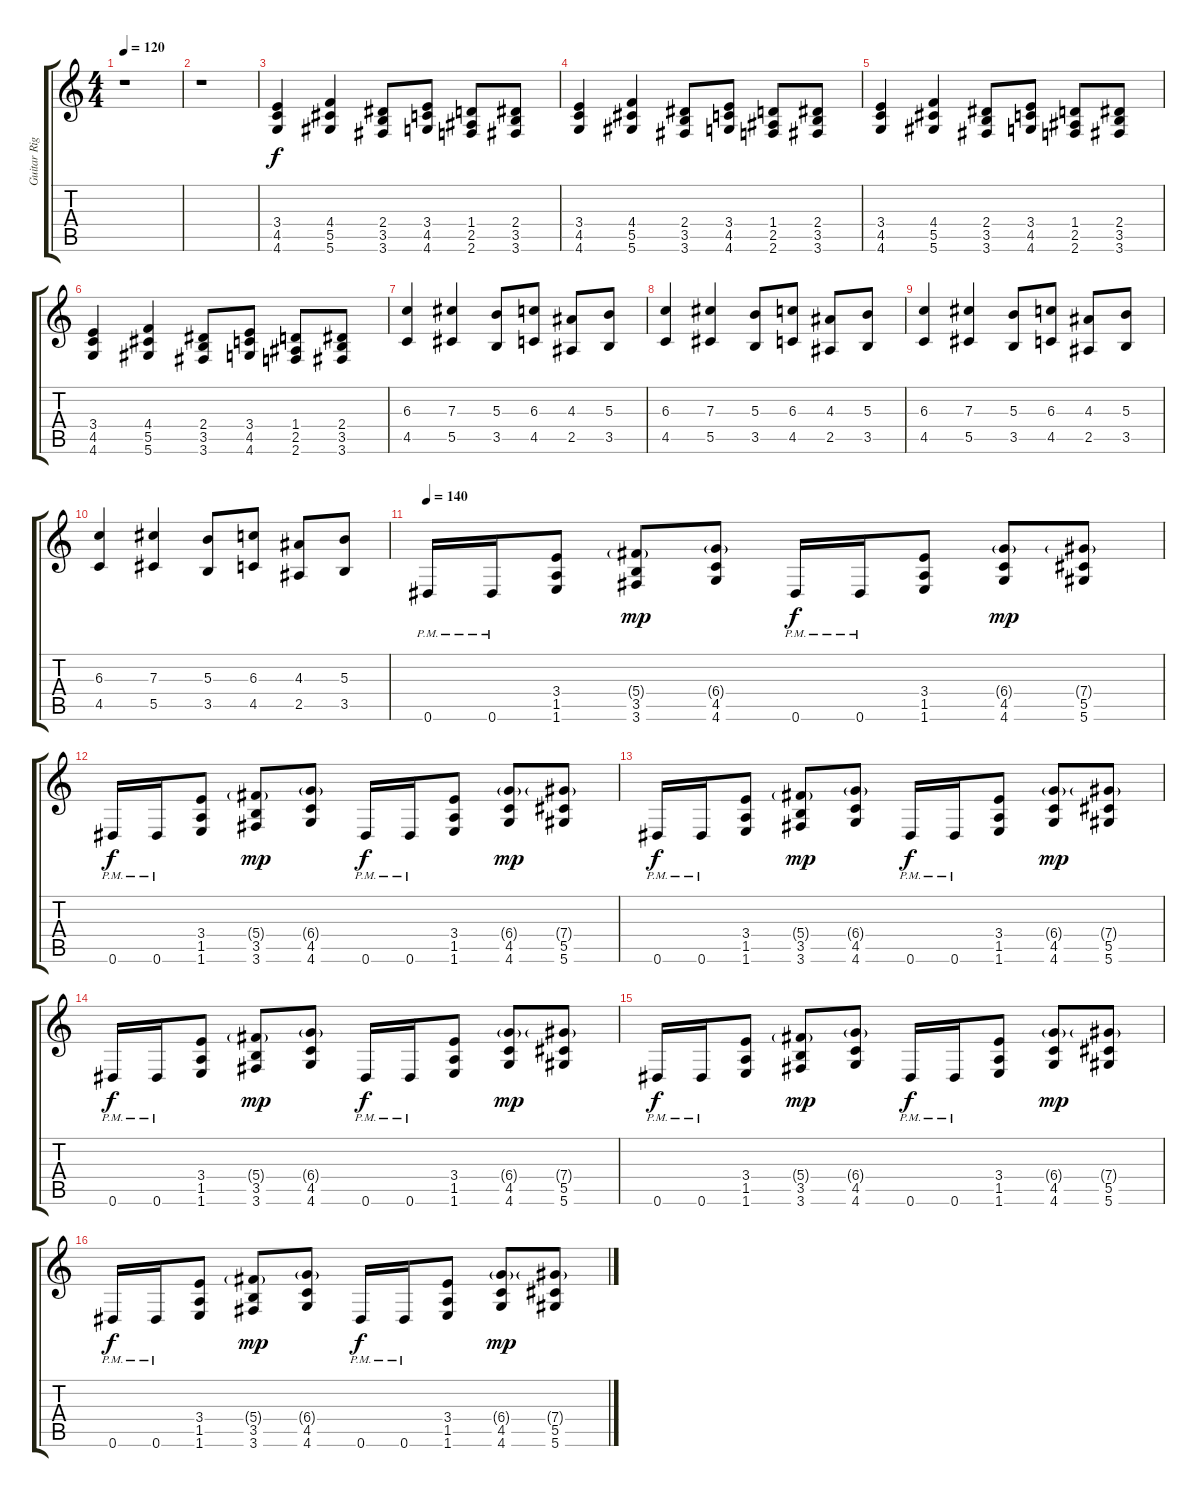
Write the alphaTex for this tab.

\track ("Guitar Right" "Guitar Rig") {instrument distortionguitar}
\staff {score tabs}
\tuning (Eb4 Bb3 Gb3 Db3 Ab2 Eb2) {hide}
\ts (4 4)
\tempo 120
\clef g2
\ks c
r.1{dy f instrument distortionguitar} |
r.1 |
(3.4 4.5 4.6).4 (4.4 5.5 5.6).4 (2.4 3.5 3.6).8 (3.4 4.5 4.6).8 (1.4 2.5 2.6).8 (2.4 3.5 3.6).8 |
(3.4 4.5 4.6).4 (4.4 5.5 5.6).4 (2.4 3.5 3.6).8 (3.4 4.5 4.6).8 (1.4 2.5 2.6).8 (2.4 3.5 3.6).8 |
(3.4 4.5 4.6).4 (4.4 5.5 5.6).4 (2.4 3.5 3.6).8 (3.4 4.5 4.6).8 (1.4 2.5 2.6).8 (2.4 3.5 3.6).8 |
(3.4 4.5 4.6).4 (4.4 5.5 5.6).4 (2.4 3.5 3.6).8 (3.4 4.5 4.6).8 (1.4 2.5 2.6).8 (2.4 3.5 3.6).8 |
(6.3 4.5).4 (7.3 5.5).4 (5.3 3.5).8 (6.3 4.5).8 (4.3 2.5).8 (5.3 3.5).8 |
(6.3 4.5).4 (7.3 5.5).4 (5.3 3.5).8 (6.3 4.5).8 (4.3 2.5).8 (5.3 3.5).8 |
(6.3 4.5).4 (7.3 5.5).4 (5.3 3.5).8 (6.3 4.5).8 (4.3 2.5).8 (5.3 3.5).8 |
(6.3 4.5).4 (7.3 5.5).4 (5.3 3.5).8 (6.3 4.5).8 (4.3 2.5).8 (5.3 3.5).8 |
\tempo 140
0.6{pm}.16 0.6{pm}.16 (3.4 1.5 1.6).8 (5.4{g} 3.5 3.6).8{dy mp} (6.4{g} 4.5 4.6).8 0.6{pm}.16{dy f} 0.6{pm}.16 (3.4 1.5 1.6).8 (6.4{g} 4.5 4.6).8{dy mp} (7.4{g} 5.5 5.6).8 |
0.6{pm}.16{dy f} 0.6{pm}.16 (3.4 1.5 1.6).8 (5.4{g} 3.5 3.6).8{dy mp} (6.4{g} 4.5 4.6).8 0.6{pm}.16{dy f} 0.6{pm}.16 (3.4 1.5 1.6).8 (6.4{g} 4.5 4.6).8{dy mp} (7.4{g} 5.5 5.6).8 |
0.6{pm}.16{dy f} 0.6{pm}.16 (3.4 1.5 1.6).8 (5.4{g} 3.5 3.6).8{dy mp} (6.4{g} 4.5 4.6).8 0.6{pm}.16{dy f} 0.6{pm}.16 (3.4 1.5 1.6).8 (6.4{g} 4.5 4.6).8{dy mp} (7.4{g} 5.5 5.6).8 |
0.6{pm}.16{dy f} 0.6{pm}.16 (3.4 1.5 1.6).8 (5.4{g} 3.5 3.6).8{dy mp} (6.4{g} 4.5 4.6).8 0.6{pm}.16{dy f} 0.6{pm}.16 (3.4 1.5 1.6).8 (6.4{g} 4.5 4.6).8{dy mp} (7.4{g} 5.5 5.6).8 |
0.6{pm}.16{dy f} 0.6{pm}.16 (3.4 1.5 1.6).8 (5.4{g} 3.5 3.6).8{dy mp} (6.4{g} 4.5 4.6).8 0.6{pm}.16{dy f} 0.6{pm}.16 (3.4 1.5 1.6).8 (6.4{g} 4.5 4.6).8{dy mp} (7.4{g} 5.5 5.6).8 |
0.6{pm}.16{dy f} 0.6{pm}.16 (3.4 1.5 1.6).8 (5.4{g} 3.5 3.6).8{dy mp} (6.4{g} 4.5 4.6).8 0.6{pm}.16{dy f} 0.6{pm}.16 (3.4 1.5 1.6).8 (6.4{g} 4.5 4.6).8{dy mp} (7.4{g} 5.5 5.6).8
